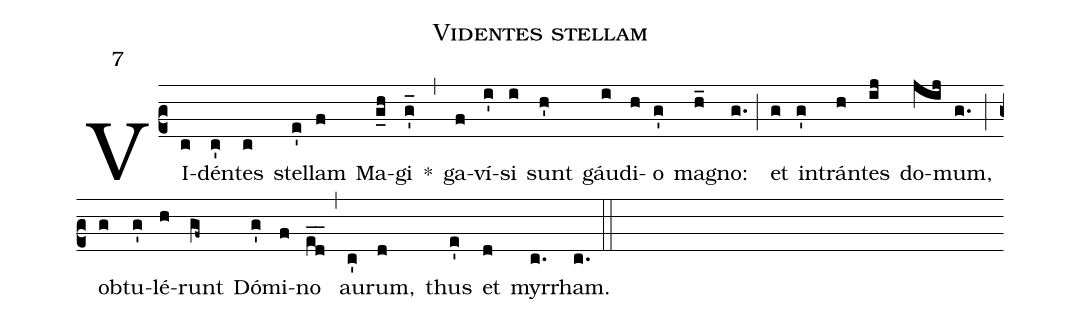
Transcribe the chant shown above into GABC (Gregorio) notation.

name:Videntes stellam;
mode:7;
annotation:7;
office-part:Antiphonae;
%%
(c2) VI(c)dén(c')tes(c) stel(e')lam(f) Ma(g_h)gi(g'_) *(,) ga(f)ví(i')si(i) sunt(h') gáu(i)di(h)o(g') ma(h_)gno:(g.) (;) et(g) in(g')trán(h)tes(ij) do(jij)mum,(g.) (;) ob(g)tu(g')lé(h)runt(gf~) Dó(g')mi(f)no(ed__) (,) au(c')rum,(d) thus(e') et(d) myr(c.)rham.(c.) (::)
